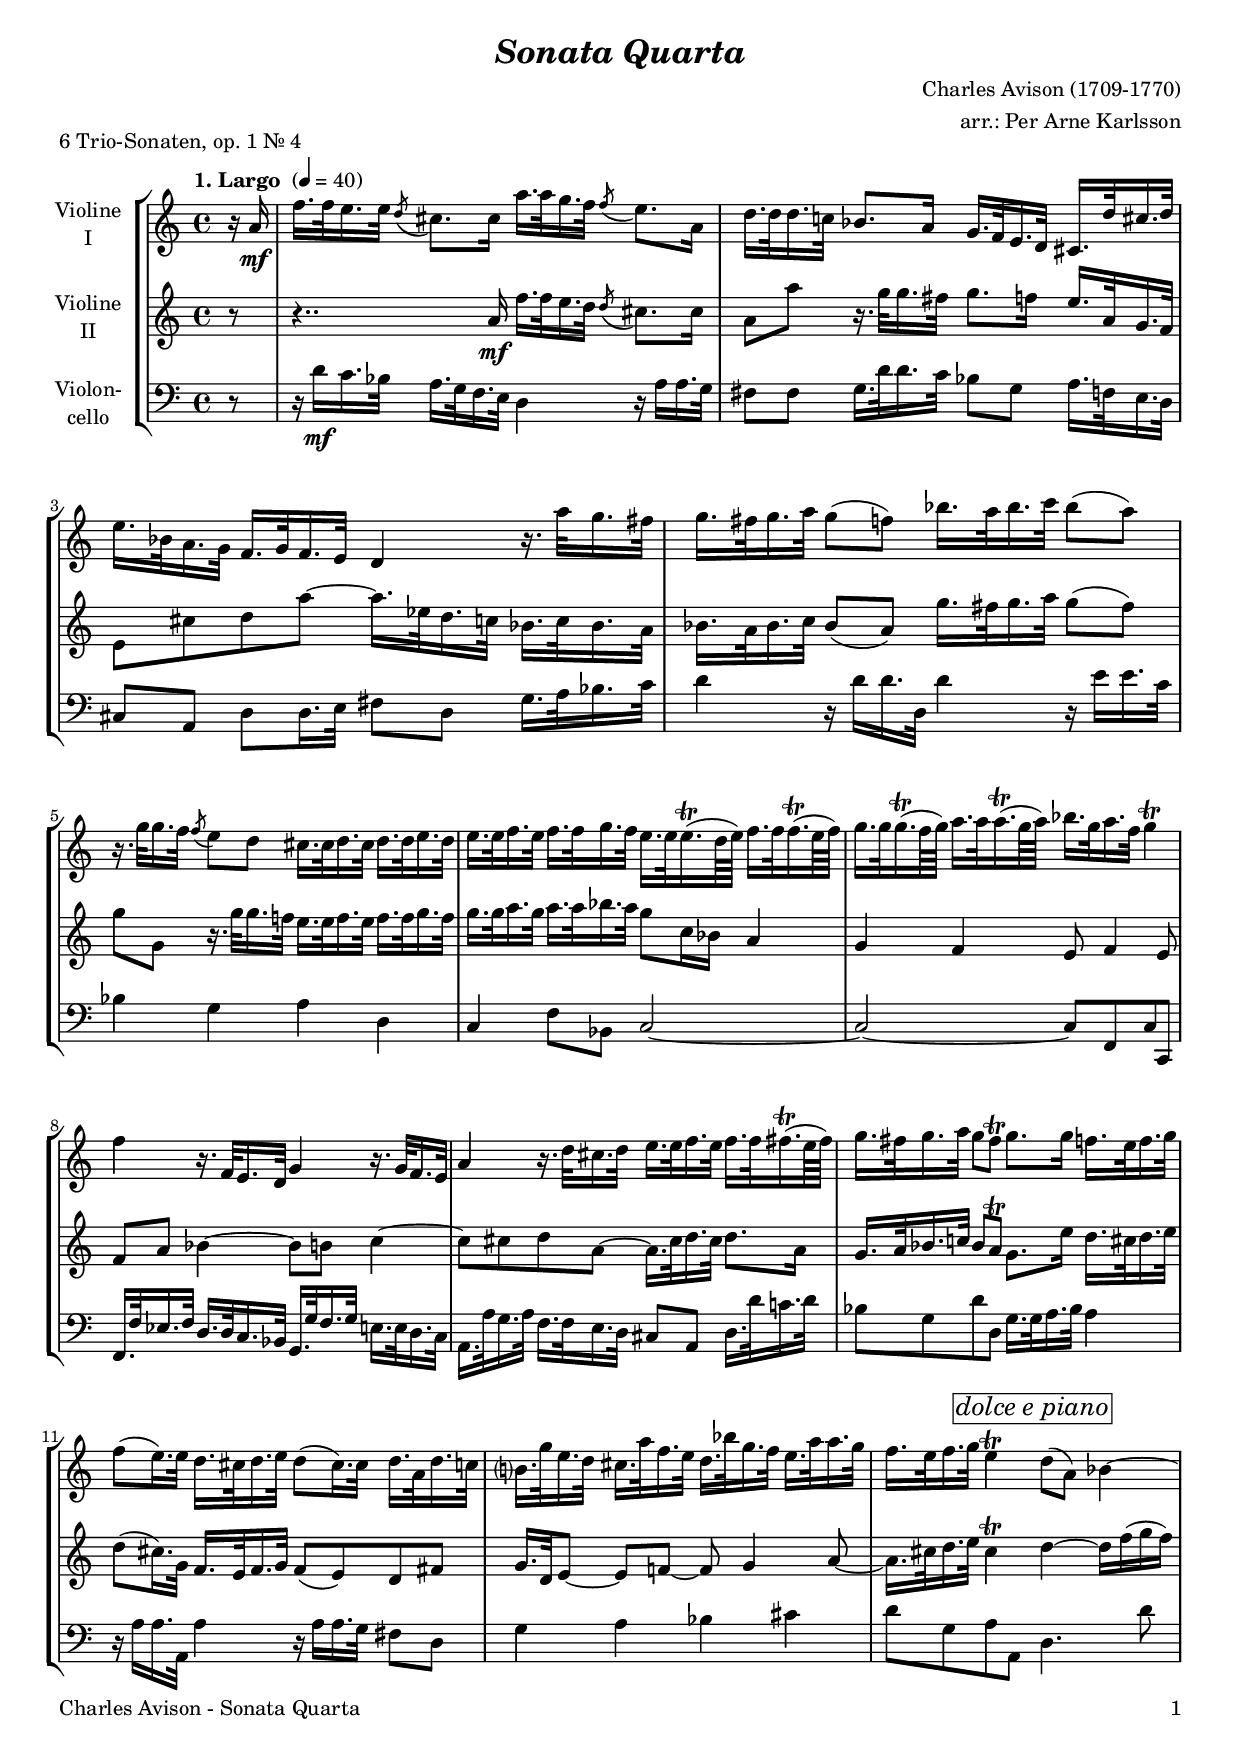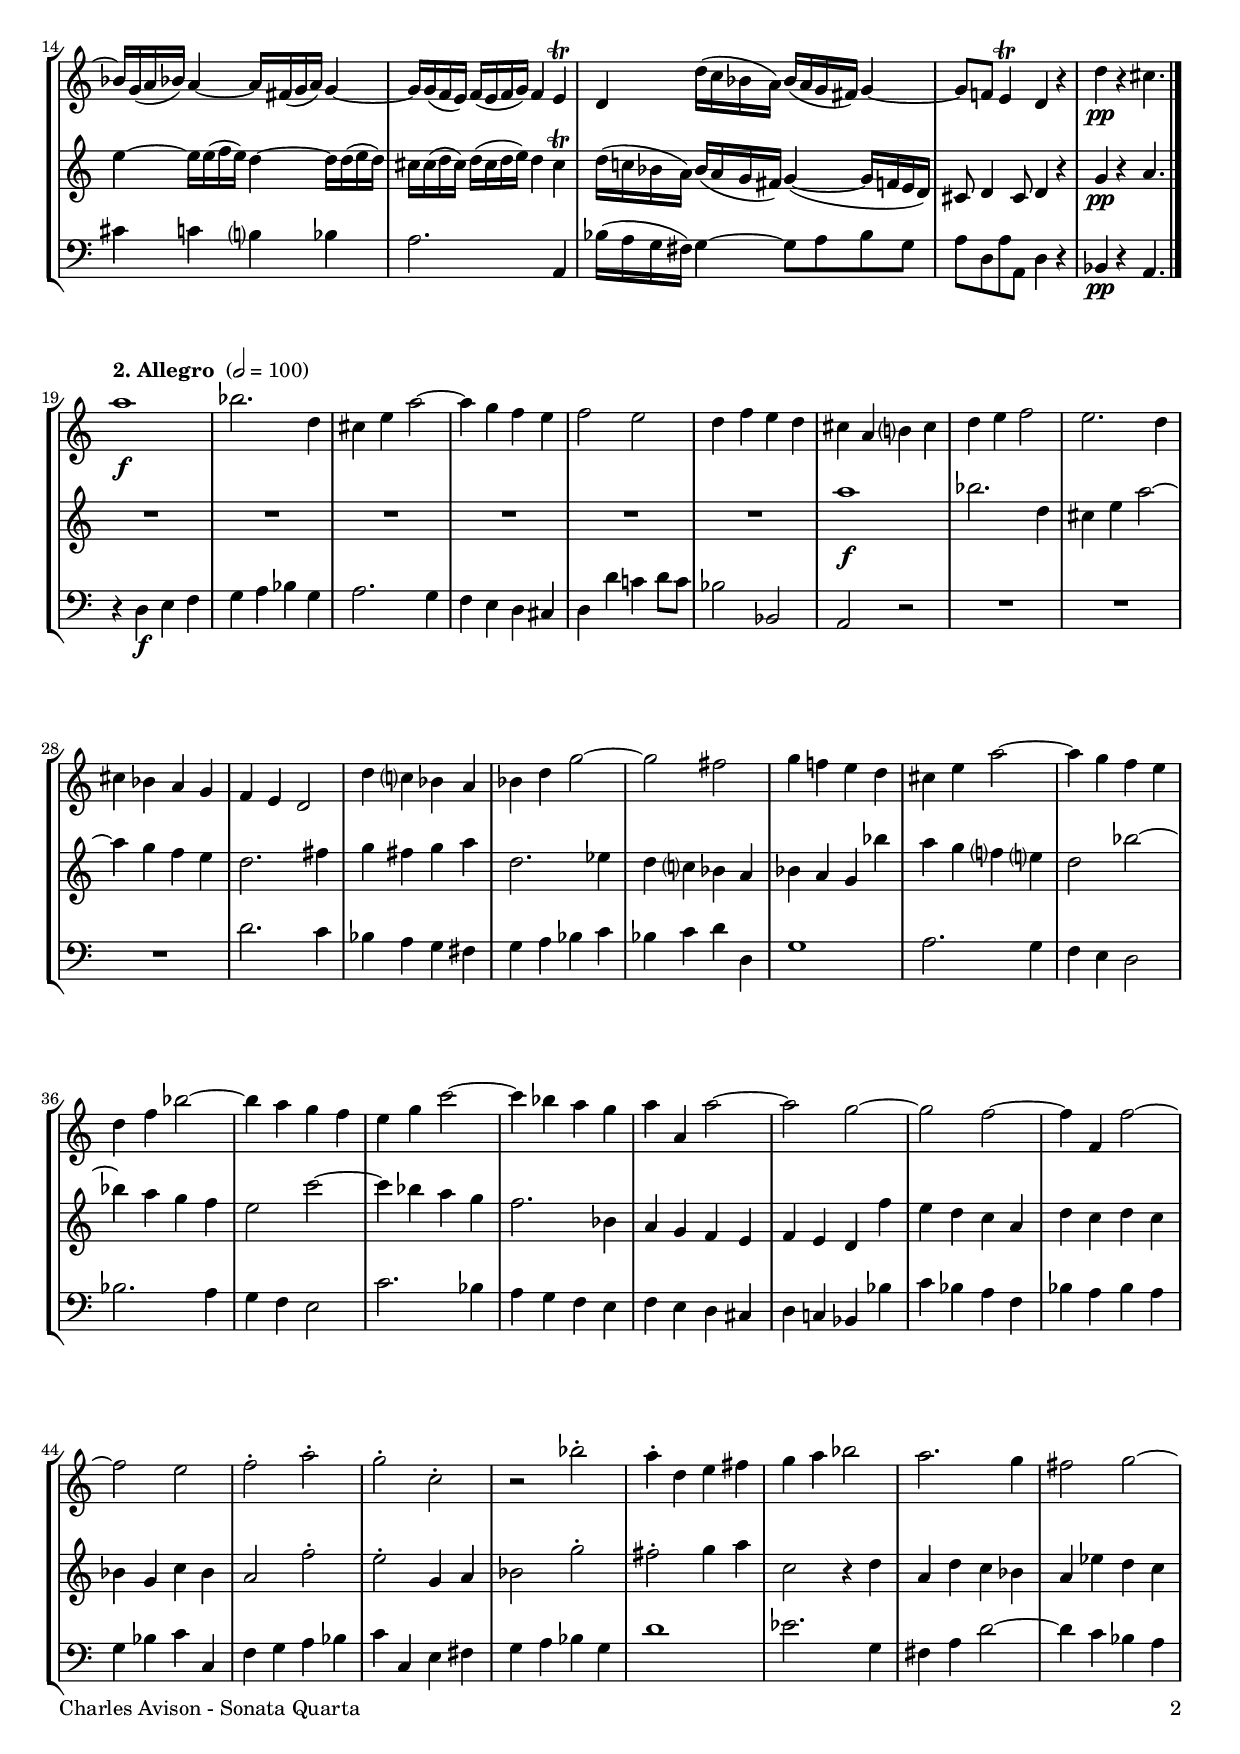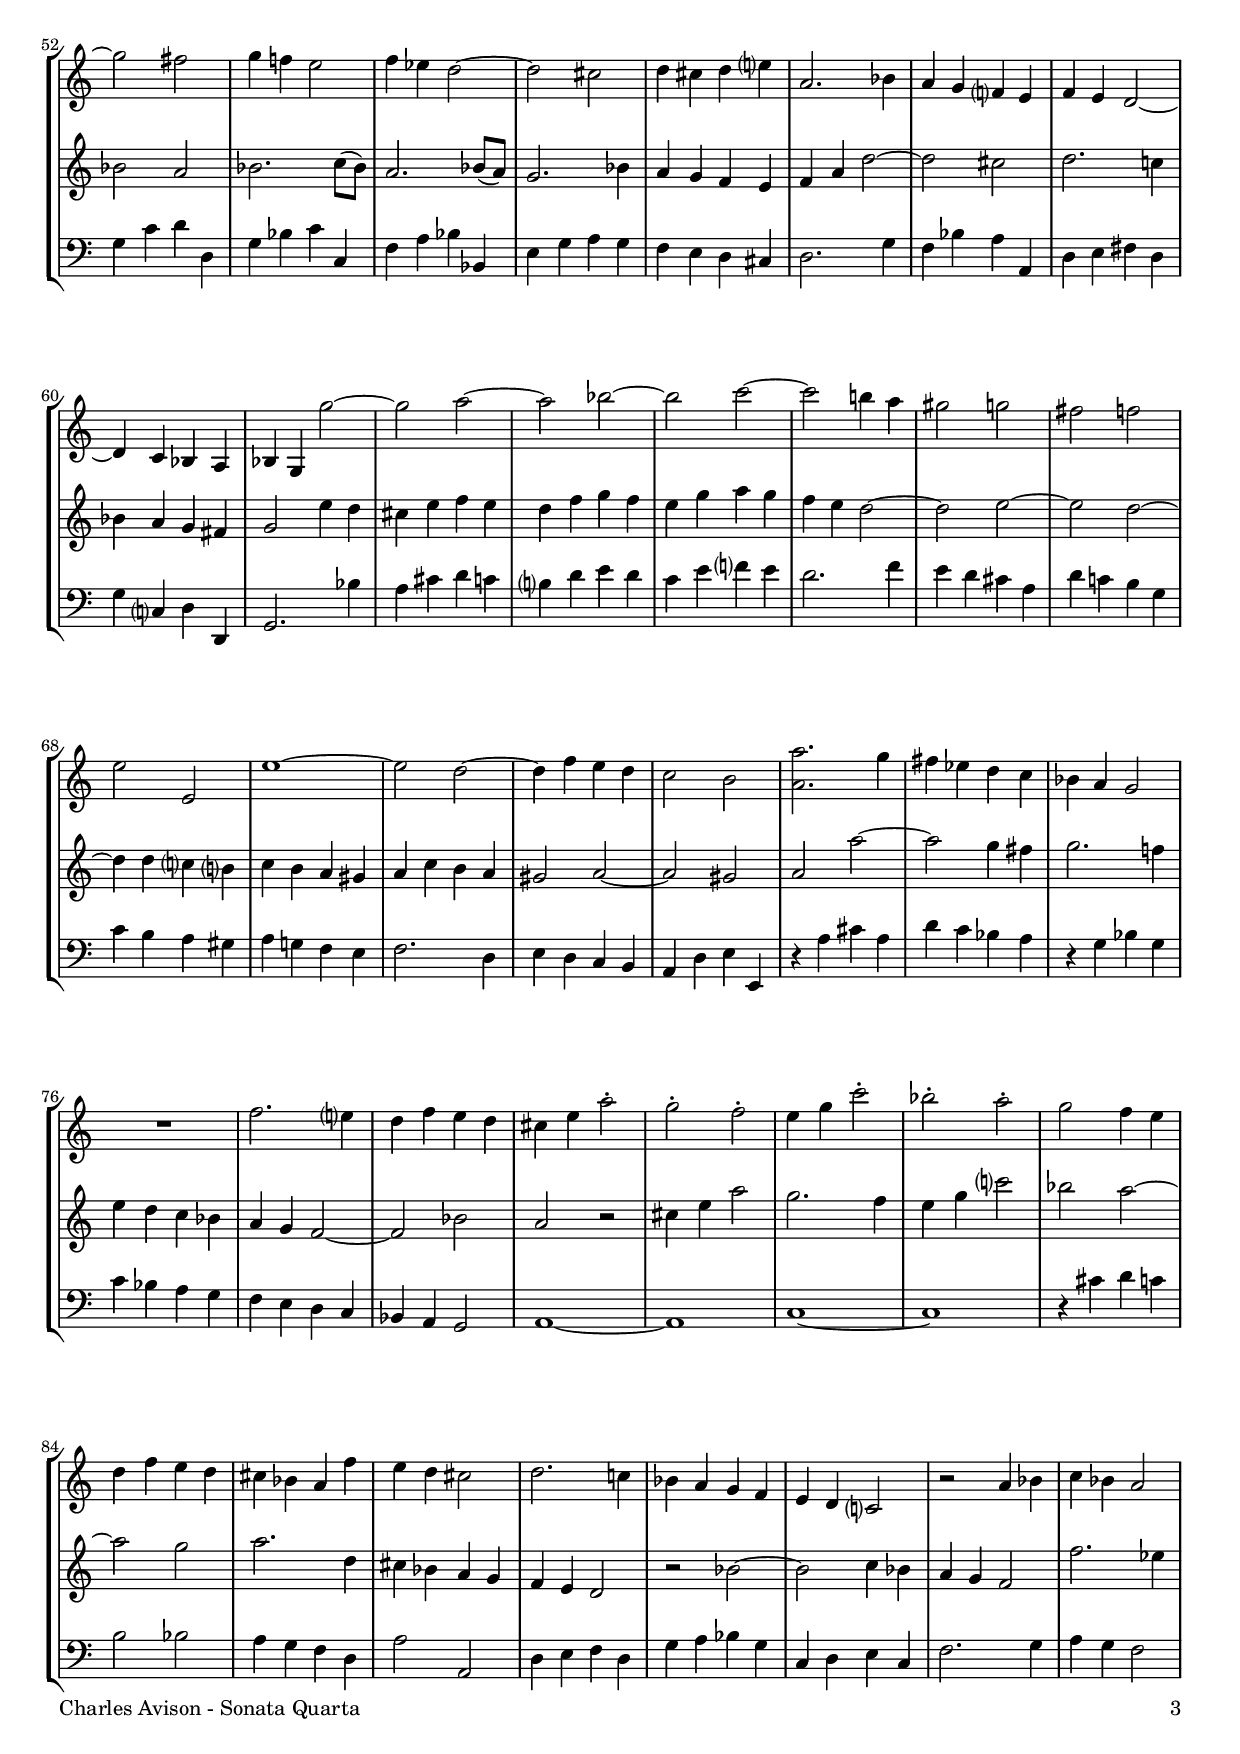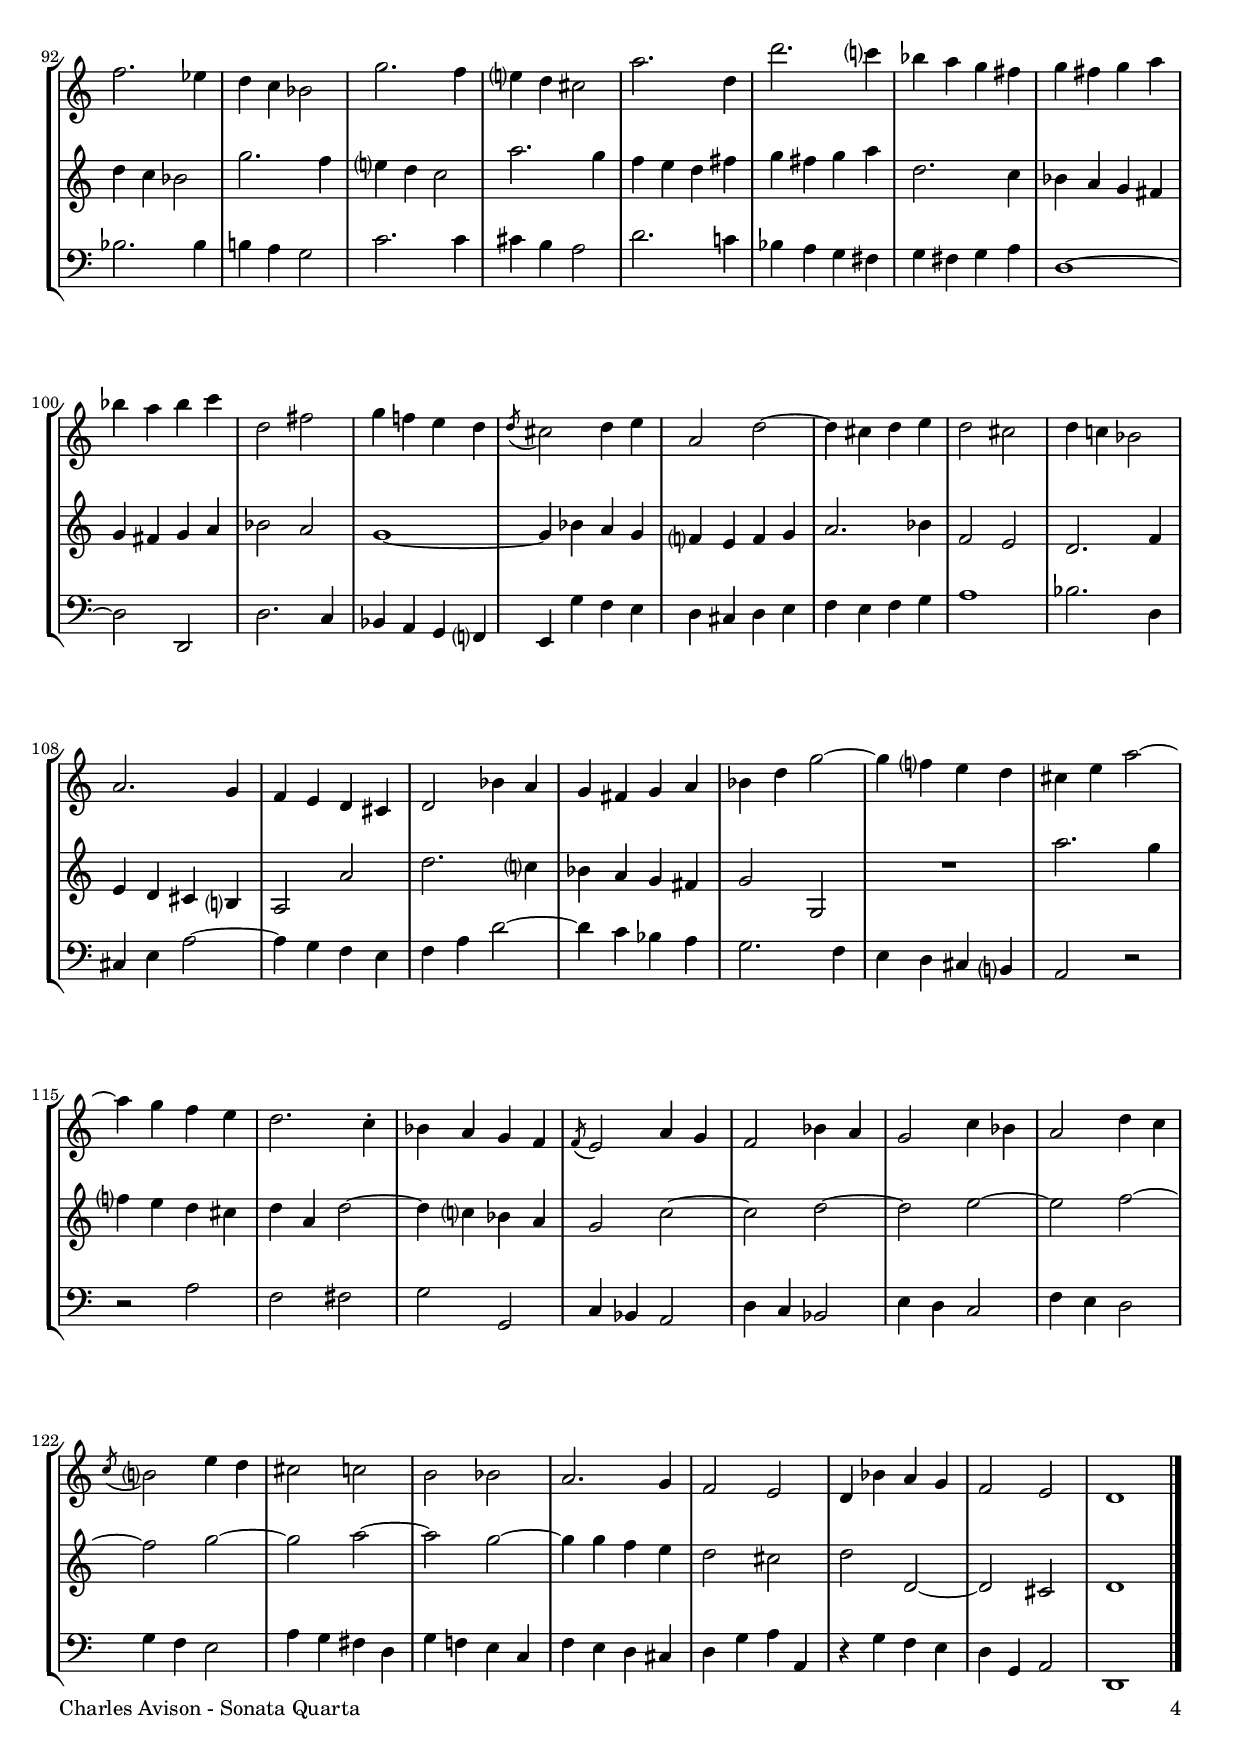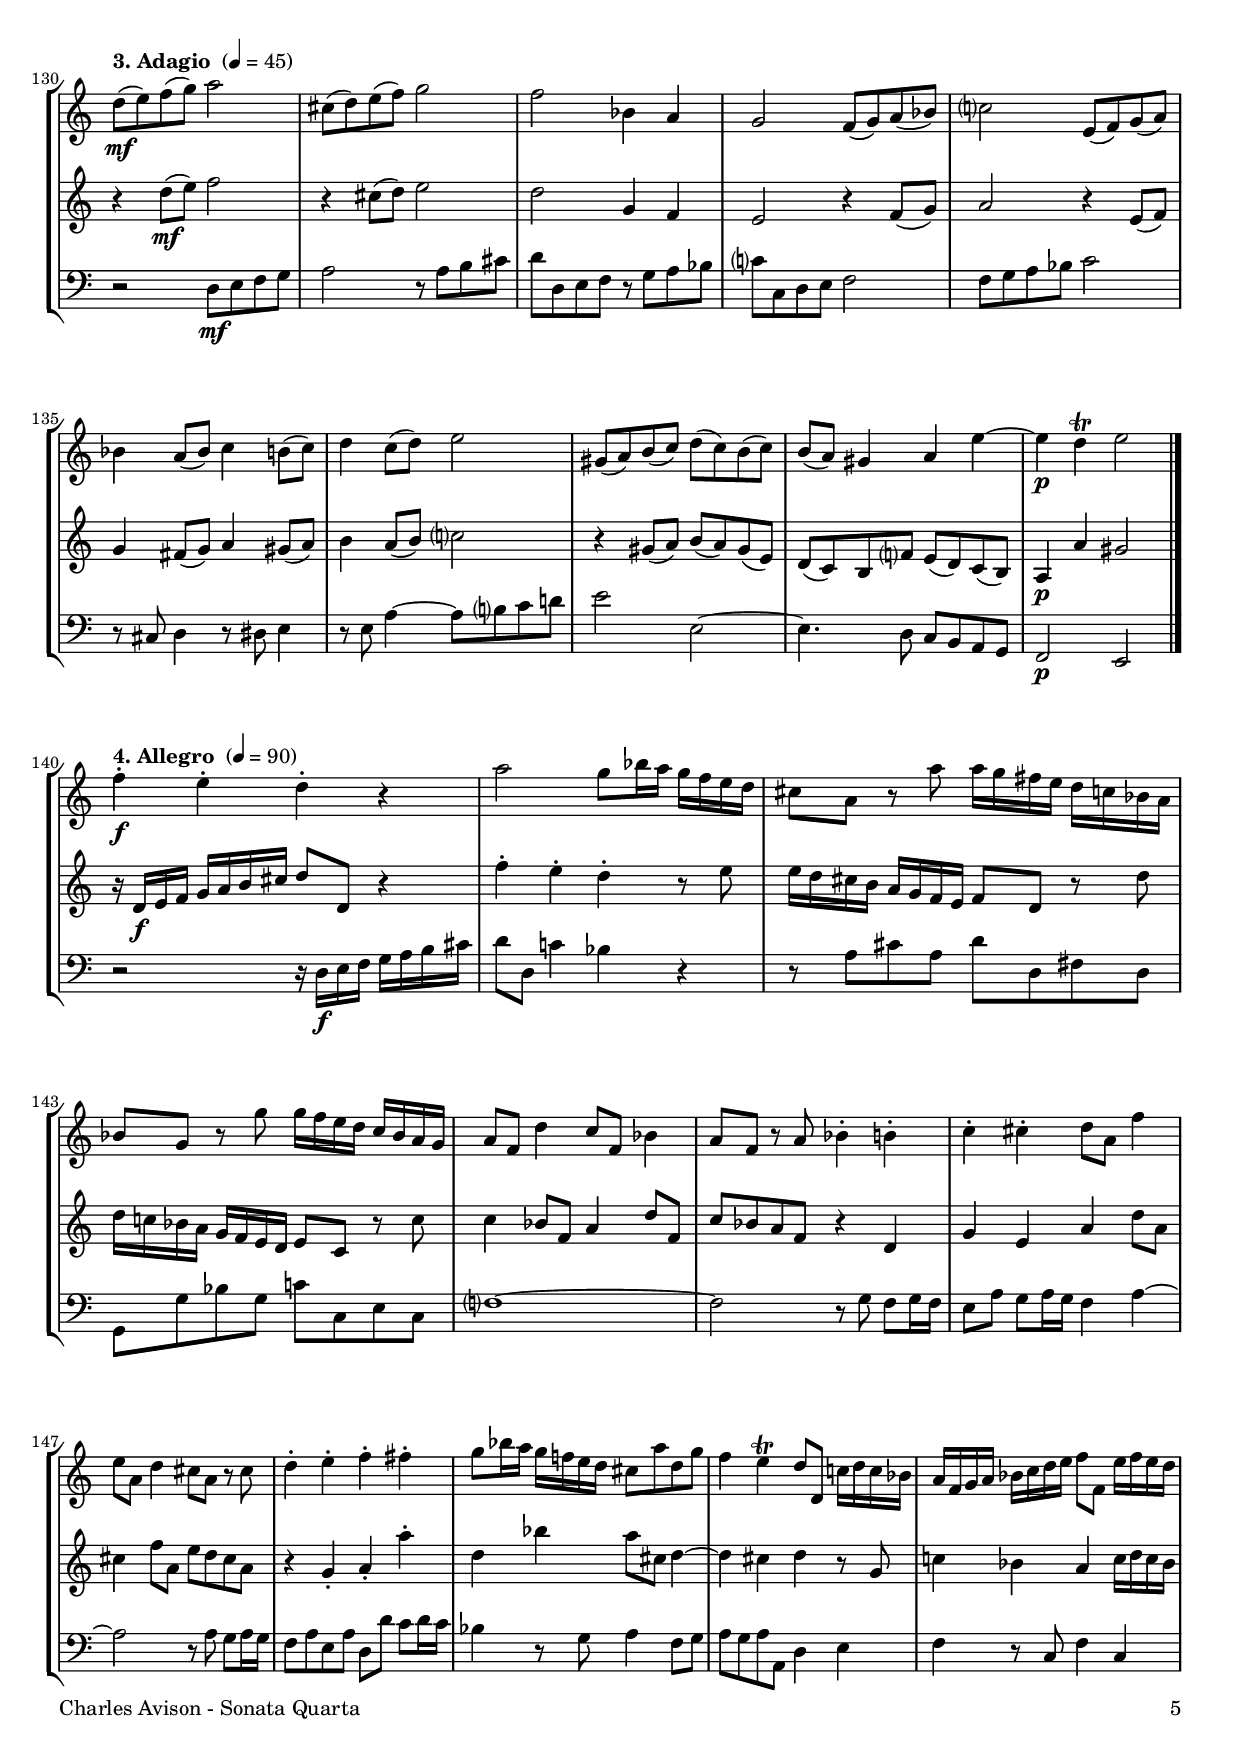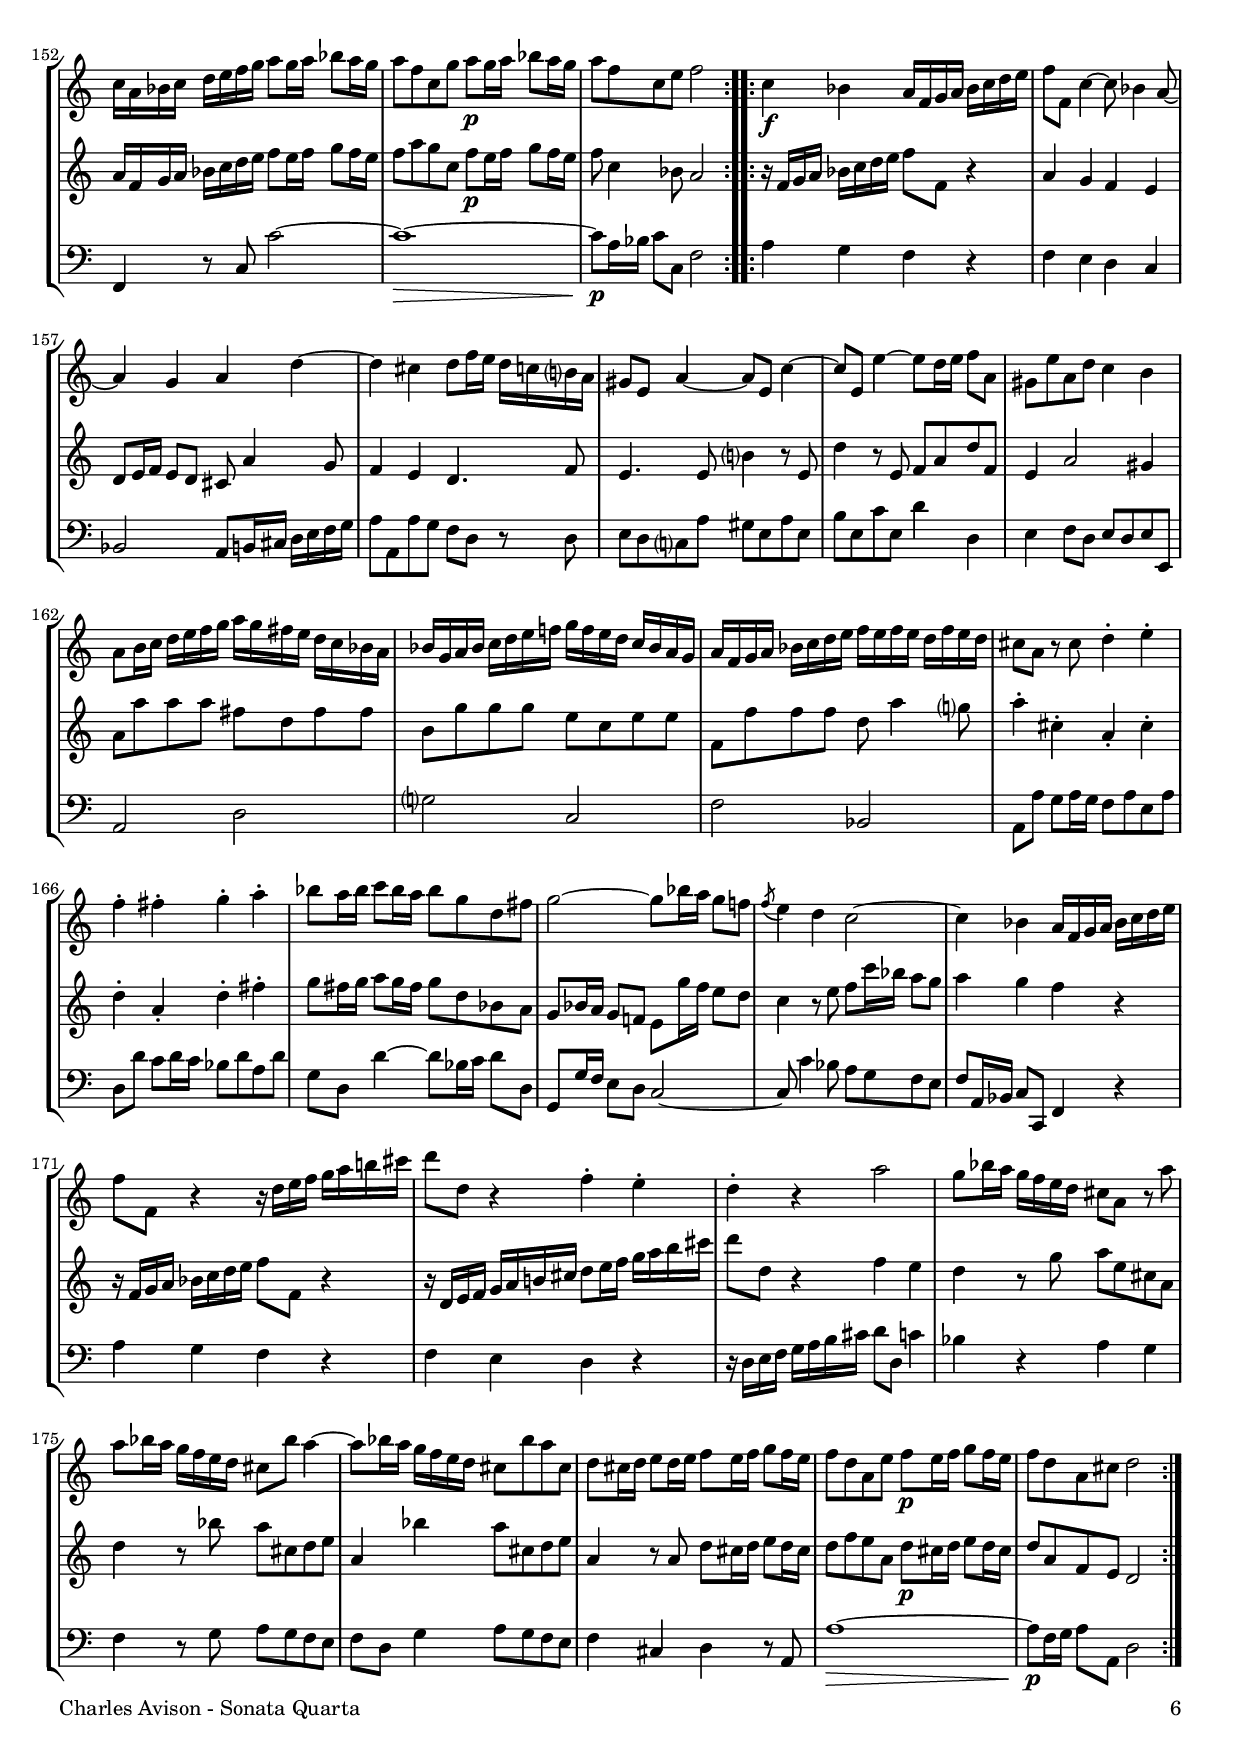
\version "2.24.4"
\include "deutsch.ly"
  
#(set-global-staff-size 18)

\header {
  title     = \markup \bold \italic "Sonata Quarta"
  composer  = "Charles Avison (1709-1770)"
  arranger  = "arr.: Per Arne Karlsson"
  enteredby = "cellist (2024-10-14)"
  piece     = "6 Trio-Sonaten, op. 1 Nr. 4"
}

voiceconsts = {
  \key c \major
  \time 4/4
  \clef "treble"
%  \numericTimeSignature
  \compressEmptyMeasures
% Set default beaming for all staves
%  \set Timing.beamExceptions = #'()
%  \set Timing.baseMoment     = #(ly:make-moment 1 4)
%  \set Timing.beatStructure  = #'(1 1 1)
}

mivl = "violin"
miva = "viola"
mipz = "pizzicato strings"
mivc = "cello"

doep = \mark \markup \box \italic "dolce e piano"

introa = {            \tempo "1. Largo "   4=40 }
introb = { \break     \tempo "2. Allegro " 2=100 }
introc = { \pageBreak \tempo "3. Adagio "  4=45 }
introd = { \break     \tempo "4. Allegro " 4=90 }

va = \relative c'' {
  \voiceconsts
  
  \introa
  \partial 8 r16 a\mf
  f'16. f32 e16. e32 \acciaccatura d8 cis8. cis16 a'16. a32 g16. f32 \acciaccatura f8 e8. a,16
  d16. d32 d16. c!32 b8. a16 g16. f32 e16. d32 cis16. d'32 cis16. d32

  e16. b32 a16. g32 f16. g32 f16. e32 d4 r16. a''32 g16. fis32
  g16. fis32 g16. a32 g8( f) b16. a32 b16. c32 b8( a)
  r16. g32 g16. f32 \acciaccatura f8 e d cis16. cis32 d16. cis32 d16. d32 e16. d32

  e16. e32 f16. e32 f16. f32 g16. f32 e16. e32 e16.(\trill d64 e) f16. f32 f16.(\trill e64 f)
  g16. g32 g16.(\trill f64 g) a16. a32 a16.(\trill g64 a) b16. g32 a16. f32 g4\trill
  f r16. f,32 e16. d32 g4 r16. g32 f16. e32

  a4 r16. d32 cis16. d32 e16. e32 f16. e32 f16. f32 fis16.(\trill e64 fis)
  g16. fis32 g16. a32 g8 fis\trill g8. g16 f16. e32 f16. g32
  f8( e16.) e32 d16. cis32 d16. e32 d8( cis16.) cis32 d16. a32 d16. c32

  h?16. g'32 e16. d32 cis16. a'32 f16. e32 d16. b'32 g16. f32 e16. a32 a16. g32
  f16. e32 f16. g32 e4\trill \doep d8( a) b4~
  b16 g( a b) a4~ a16 fis( g a) g4~

  g16 g( f e) f( e f g) f4 e\trill
  d d'16( c b a) b( a g fis) g4~
  g8 f! e4\trill d r
  \partial 2.. d'\pp r cis4. \bar "|."

  \introb
  a'1\f
  b2. d,4
  cis e a2~
  a4 g f e
  f2 e
  d4 f e d

  cis a h? cis
  d e f2
  e2. d4
  cis b a g
  f e d2
  d'4 c? b a

  b d g2~
  g fis
  g4 f! e d
  cis e a2~
  a4 g f e
  d f b2~

  b4 a g f
  e g c2~
  c4 b a g
  a a, a'2~
  a g~
  g f~
  f4 f, f'2~

  f e
  f-. a-.
  g-. c,-.
  r b'-.
  a4-. d, e fis
  g a b2

  a2. g4
  fis2 g~
  g fis
  g4 f! e2
  f4 es d2~
  d cis

  d4 cis d e?
  a,2. b4
  a g f? e
  f e d2~
  d4 c b a
  b g g''2~

  g a~
  a b~
  b c~
  c h!4 a
  gis2 g
  fis f

  e e,
  e'1~
  e2 d~
  d4 f e d
  c2 h
  <a a'>2. g'4

  fis es d c
  b a g2
  R1
  f'2. e?4
  d f e d
  cis e a2-.

  g-. f-.
  e4 g c2-.
  b-. a-.
  g f4 e
  d f e d
  cis b a f'
  e d cis2

  d2. c!4
  b a g f
  e d c?2
  r a'4 b
  c b a2
  f'2. es4

  d c b2
  g'2. f4
  e? d cis2
  a'2. d,4
  d'2. c?4
  b a g fis

  g fis g a
  b a b c
  d,2 fis
  g4 f! e d
  \acciaccatura d8 cis2 d4 e
  a,2 d~

  d4 cis d e
  d2 cis
  d4 c! b2
  a2. g4
  f e d cis
  d2 b'4 a

  g fis g a
  b d g2~
  g4 f? e d
  cis e a2~
  a4 g f e
  d2. c4-.

  b a g f
  \acciaccatura f8 e2 a4 g
  f2 b4 a
  g2 c4 b
  a2 d4 c
  \acciaccatura c8 h?2 e4 d

  cis2 c
  h b
  a2. g4
  f2 e
  d4 b' a g
  f2 e
  d1 \bar "|."

  \introc
  d'8(\mf e) f( g) a2
  cis,8( d) e( f) g2
  f b,4 a
  g2 f8( g) a( b)
  c?2 e,8( f) g( a)

  b4 a8( b) c4 h8( c)
  d4 c8( d) e2
  gis,8( a) h( c) d( c) h( c)
  h( a) gis4 a e'~
  e\p d\trill e2 \bar "|."

  \introd
  \repeat volta 2 {
    f4-.\f e-. d-. r
    a'2 g8 b16 a g f e d
    cis8 a r a' a16 g fis e d c b a

    b8 g r g' g16 f e d c b a g
    a8 f d'4 c8 f, b4
    a8 f r a b4-. h-.

    c-. cis-. d8 a f'4
    e8 a, d4 cis8 a r cis
    d4-. e-. f-. fis-.
    g8 b16 a g f! e d cis8 a' d, g

    f4 e\trill d8 d, c'!16 d c b
    a f g a b c d e f8 f, e'16 f e d
    c a b c d e f g a8 g16 a b8 a16 g

    a8 f c g' a\p g16 a b8 a16 g
    a8 f c e f2
  }
  \repeat volta 2 {
    c4\f b a16 f g a b c d e

    f8 f, c'4~ c8 b4 a8~
    a4 g a d~
    d cis d8 f16 e d c h? a

    gis8 e a4~ a8 e c'4~
    c8 e, e'4~ e8 d16 e f8 a,
    gis e' a, d c4 h

    a8 h16 c d e f g a g fis e d c b a
    b g a b c d e f! g f e d c b a g
    a f g a b c d e f e f e d f e d

    cis8 a r cis d4-. e-.
    f-. fis-. g-. a-.
    b8 a16 b c8 b16 a b8 g d fis

    g2~ g8 b16 a g8 f!
    \acciaccatura f e4 d c2~
    c4 b a16 f g a b c d e

    f8 f, r4 r16 d' e f g a h! cis
    d8 d, r4 f-. e-.
    d-. r a'2

    g8 b16 a g f e d cis8 a r a'
    a b16 a g f e d cis8 b' a4~
    a8 b16 a g f e d cis8 b' a cis,

    d cis16 d e8 d16 e f8 e16 f g8 f16 e
    f8 d a e' f\p e16 f g8 f16 e
    f8 d a cis d2
  }  
}

vb = \relative c'' {
  \voiceconsts
  
  \introa
  \partial 8 r8
  r4.. a16\mf f'16. f32 e16. d32 \acciaccatura d8 cis8. cis16
  a8 a' r16. g32 g16. fis32 g8. f16 e16. a,32 g16. f32

  e8 cis' d a'~ a16. es32 d16. c32 b16. c32 b16. a32
  b16. a32 b16. c32 b8( a) g'16. fis32 g16. a32 g8( fis)
  g8 g, r16. g'32 g16. f!32 e16. e32 f16. e32 f16. f32 g16. f32

  g16. g32 a16. g32 a16. a32 b16. a32 g8 c,16 b a4
  g f e8 f4 e8
  f a b4~ b8 h c4~

  c8 cis d a~ a16. cis32 d16. cis32 d8. a16
  g16. a32 b16. c!32 b8 a\trill g8. e'16 d16. cis32 d16. e32
  d8( cis16.) g32 f16. e32 f16. g32 f8( e) d fis

  g16. d32 e8~ e f!~ f g4 a8~
  a16. cis32 d16. e32 cis4\trill \doep d~ d16 f( g f)
  e4~ e16 e( f e) d4~ d16 d( e d)

  cis cis( d cis) d( cis d e) d4 cis\trill
  d16( c! b a) b( a g fis) g4(~ g16 f e d)
  cis8 d4 cis8 d4 r
  \partial 2.. g\pp r a4. \bar "|."

  \introb
  R1*6
  a'1\f
  b2. d,4
  cis e a2~
  a4 g f e
  d2. fis4
  g fis g a

  d,2. es4
  d c? b a
  b a g b'
  a g f? e?
  d2 b'~
  b4 a g f

  e2 c'~
  c4 b a g
  f2. b,4
  a g f e
  f e d f'
  e d c a
  d c d c

  b g c b
  a2 f'-.
  e-. g,4 a
  b2 g'-.
  fis-. g4 a
  c,2 r4 d

  a d c b
  a es' d c
  b2 a
  b2. c8( b)
  a2. b8( a)
  g2. b4

  a g f e
  f a d2~
  d cis
  d2. c!4
  b a g fis
  g2 e'4 d

  cis e f e
  d f g f
  e g a g
  f e d2~
  d e~
  e d~

  d4 d c? h?
  c h a gis
  a c h a
  gis2 a~
  a gis
  a a'~

  a g4 fis
  g2. f!4
  e d c b
  a g f2~
  f b
  a r

  cis4 e a2
  g2. f4
  e g c?2
  b a~
  a g
  a2. d,4
  cis b a g

  f e d2
  r b'~
  b c4 b
  a g f2
  f'2. es4
  d c b2

  g'2. f4
  e? d c2
  a'2. g4
  f e d fis
  g fis g a
  d,2. c4

  b a g fis
  g fis g a
  b2 a
  g1~
  g4 b a g
  f? e f g

  a2. b4
  f2 e
  d2. f4
  e d cis h?
  a2 a'
  d2. c?4

  b a g fis
  g2 g,
  R1
  a''2. g4
  f? e d cis
  d a d2~

  d4 c? b a
  g2 c~
  c d~
  d e~
  e f~
  f g~

  g a~
  a g~
  g4 g f e
  d2 cis
  d d,~
  d cis d1 \bar "|."

  \introc
  r4 d'8(\mf e) f2
  r4 cis8( d) e2
  d g,4 f
  e2 r4 f8( g)
  a2 r4 e8( f)

  g4 fis8( g) a4 gis8( a)
  h4 a8( h) c?2
  r4 gis8( a) h( a) gis( e)
  d( c) h f'? e( d) c( h)
  a4\p a' gis2 \bar "|."

  \introd
  \repeat volta 2 {
    r16 d\f e f g a h cis d8 d, r4
    f'-. e-. d-. r8 e
    e16 d cis h a g f e f8 d r d'

    d16 c! b a g f e d e8 c r c'
    c4 b8 f a4 d8 f,
    c' b a f r4 d

    g e a d8 a
    cis4 f8 a, e' d cis a
    r4 g-. a-. a'-.
    d, b' a8 cis, d4~

    d cis d r8 g,
    c!4 b a c16 d c b
    a f g a b c d e f8 e16 f g8 f16 e

    f8 a g c, f\p e16 f g8 f16 e
    f8 c4 b8 a2
  }
  \repeat volta 2 {
    r16 f g a b c d e f8 f, r4

    a g f e
    d8 e16 f e8 d cis a'4 g8
    f4 e d4. f8

    e4. e8 h'?4 r8 e,
    d'4 r8 e, f a d f,
    e4 a2 gis4

    a8 a' a a fis d fis fis
    h, g' g g e c e e
    f, f' f f d a'4 g?8

    a4-. cis,-. a-. cis-.
    d-. a-. d-. fis-.
    g8 fis16 g a8 g16 fis g8 d b a

    g b16 a g8 f! e g'16 f e8 d
    c4 r8 e f c'16 b a8 g
    a4 g f r

    r16 f, g a b c d e f8 f, r4
    r16 d e f g a h! cis d8 e16 f g a h cis
    d8 d, r4 f e

    d r8 g a e cis a
    d4 r8 b' a cis, d e
    a,4 b' a8 cis, d e

    a,4 r8 a d cis16 d e8 d16 cis
    d8 f e a, d\p cis16 d e8 d16 cis
    d8 a f e d2
  }  
}

vc = \relative c' {
  \voiceconsts
  \clef "bass"
  
  \introa
  \partial 8 r8
  r16 d\mf c16. b32 a16. g32 f16. e32 d4 r16 a' a16. g32
  fis8 fis g16. d'32 d16. c32 b8 g a16. f32 e16. d32

  cis8 a d d16. e32 fis8 d g16. a32 b16. c32
  d4 r16 d d16. d,32 d'4 r16 e e16. c32
  b4 g a d,

  c f8 b, c2~
  c~ c8 f, c' c,
  f16. f'32 es16. f32 d16. d32 c16. b32 g16. g'32 f16. g32 e16. e32 d16. c32

  a16. a'32 g16. a32 f16. f32 e16. d32 cis8 a d16. d'32 c!16. d32
  b8 g d' d, g16. g32 a16. b32 a4
  r16 a a16. a,32 a'4 r16 a a16. g32 fis8 d

  g4 a b cis
  d8 g, a a, \doep d4. d'8
  cis4 c h? b

  a2. a,4
  b'16( a g fis) g4~ g8 a b g
  a d, a' a, d4 r
  \partial 2.. b\pp r a4. \bar "|."

  \introb
  r4 d\f e f
  g a b g
  a2. g4
  f e d cis
  d d' c! d8 c
  b2 b,

  a r
  R1*3
  d'2. c4
  b a g fis

  g a b c
  b c d d,
  g1
  a2. g4
  f e d2
  b'2. a4

  g f e2
  c'2. b4
  a g f e
  f e d cis
  d c! b b'
  c b a f
  b a b a

  g b c c,
  f g a b
  c c, e fis
  g a b g
  d'1
  es2. g,4

  fis a d2~
  d4 c b a
  g c d d,
  g b c c,
  f a b b,
  e g a g

  f e d cis
  d2. g4
  f b a a,
  d e fis d
  g c,? d d,
  g2. b'4

  a cis d c
  h? d e d
  c e f? e
  d2. f4
  e d cis a
  d c! h g

  c h a gis
  a g! f e
  f2. d4
  e d c h
  a d e e,
  r a' cis a

  d c b a
  r g b g
  c b a g
  f e d c
  b a g2
  a1~

  a
  c~
  c
  r4 cis' d c
  h2 b
  a4 g f d
  a'2 a,

  d4 e f d
  g a b g
  c, d e c
  f2. g4
  a g f2
  b2. b4

  h! a g2
  c2. c4
  cis h a2
  d2. c!4
  b a g fis
  g fis g a

  d,1~
  d2 d,
  d'2. c4
  b a g f?
  e g' f e
  d cis d e

  f e f g
  a1
  b2. d,4
  cis e a2~
  a4 g f e
  f a d2~

  d4 c b a
  g2. f4
  e d cis h?
  a2 r
  r a'
  f fis

  g g,
  c4 b a2
  d4 c b2
  e4 d c2
  f4 e d2
  g4 f e2

  a4 g fis d
  g f! e c
  f e d cis
  d g a a,
  r g' f e
  d g, a2
  d,1 \bar "|."

  \introc
  r2 d'8\mf e f g
  a2 r8 a h cis
  d d, e f r g a b
  c? c, d e f2
  f8 g a b c2

  r8 cis, d4 r8 dis e4
  r8 e a4~ a8 h? c d!
  e2 e,~
  e4. d8 c h a g
  f2\p e \bar "|."

  \introd
  \repeat volta 2 {
    r r16 d'\f e f g a h cis
    d8 d, c'!4 b r
    r8 a cis a d d, fis d

    g, g' b g c! c, e c
    f?1~
    f2 r8 g f g16 f

    e8 a g a16 g f4 a~
    a2 r8 a g a16 g
    f8 a e a d, d' c d16 c
    b4 r8 g a4 f8 g

    a g a a, d4 e
    f r8 c f4 c
    f, r8 c' c'2~

    c1~\>
    c8\!\p a16 b c8 c, f2
  }
  \repeat volta 2 {
    a4 g f r

    f e d c
    b2 a8 h16 cis d e f g
    a8 a, a' g f d r d

    e d c? a' gis e a e
    h' e, c' e, d'4 d,
    e f8 d e d e e,

    a2 d
    g? c,
    f b,

    a8 a' g a16 g f8 a e a
    d, d' c d16 c b8 d a d
    g, d d'4~ d8 b16 c d8 d,

    g, g'16 f e8 d c2~
    c8 c'4 b8 a g f e
    f a,16 b c8 c, f4 r

    a' g f r
    f e d r
    r16 d e f g a h cis d8 d, c'4

    b r a g
    f r8 g a g f e
    f d g4 a8 g f e

    f4 cis d r8 a
    a'1~\>
    a8\!\p f16 g a8 a, d2
  }  
}


music = \new StaffGroup <<
      \new Staff {
	\set Staff.midiInstrument = \mivl
	\set Staff.instrumentName = \markup \center-column { "Violine" "I" }
	\transpose c c { \va }
      }

      \new Staff {
	\set Staff.midiInstrument = \mivl
	\set Staff.instrumentName = \markup \center-column { "Violine" "II" }
	\transpose c c { \vb }
      }

      \new Staff {
	\set Staff.midiInstrument = \mivc
	\set Staff.instrumentName = \markup \center-column { "Violon-" "cello" }
	\transpose c c { \vc }
      }
>>

\book {
  \paper {
    print-page-number = ##t
    print-first-page-number = ##t
    ragged-last-bottom = ##f
    oddHeaderMarkup = \markup \null
    evenHeaderMarkup = \markup \null
    oddFooterMarkup = \markup {
      \fill-line {
        \if \should-print-page-number
        "Charles Avison - Sonata Quarta" \fromproperty #'page:page-number-string
      }
    }
    evenFooterMarkup = \oddFooterMarkup
  } \score {
    \music
    \layout {}
  }

  \score {
    \unfoldRepeats \music

    \midi {
      \context {
        \Score
      }
    }
  }
}
